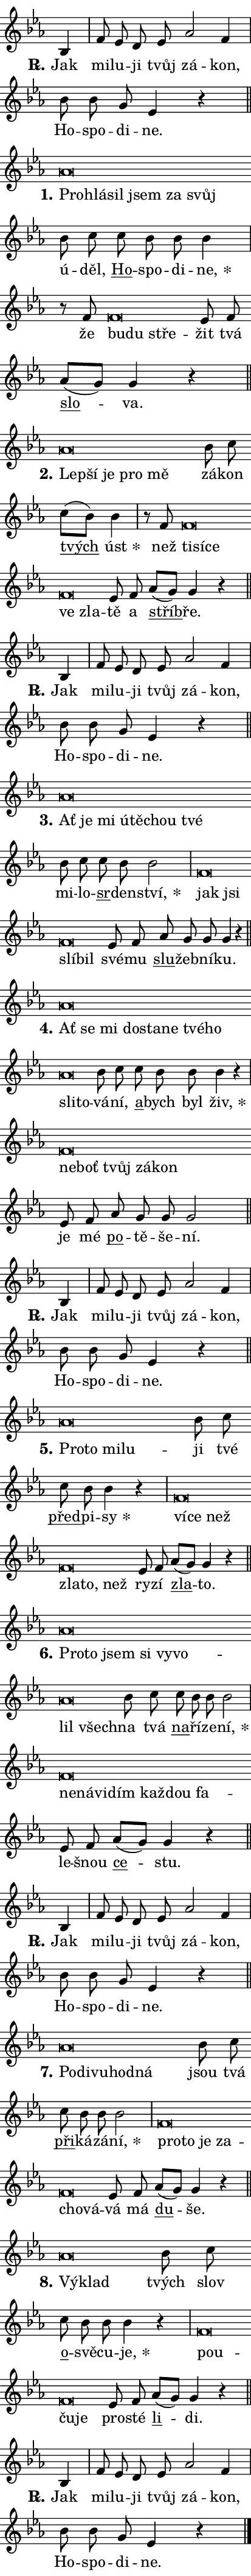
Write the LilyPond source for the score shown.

\version "2.22.1"
\header { tagline = "" }
\paper {
  indent = 0\cm
  top-margin = 0\cm
  right-margin = 0\cm
  bottom-margin = 0\cm
  left-margin = 0\cm
  paper-width = 7\cm
  page-breaking = #ly:one-page-breaking
  system-system-spacing.basic-distance = #11
  score-system-spacing.basic-distance = #11
  ragged-last = ##f
}


%% Author: Thomas Morley
%% https://lists.gnu.org/archive/html/lilypond-user/2020-05/msg00002.html
#(define (line-position grob)
"Returns position of @var[grob} in current system:
   @code{'start}, if at first time-step
   @code{'end}, if at last time-step
   @code{'middle} otherwise
"
  (let* ((col (ly:item-get-column grob))
         (ln (ly:grob-object col 'left-neighbor))
         (rn (ly:grob-object col 'right-neighbor))
         (col-to-check-left (if (ly:grob? ln) ln col))
         (col-to-check-right (if (ly:grob? rn) rn col))
         (break-dir-left
           (and
             (ly:grob-property col-to-check-left 'non-musical #f)
             (ly:item-break-dir col-to-check-left)))
         (break-dir-right
           (and
             (ly:grob-property col-to-check-right 'non-musical #f)
             (ly:item-break-dir col-to-check-right))))
        (cond ((eqv? 1 break-dir-left) 'start)
              ((eqv? -1 break-dir-right) 'end)
              (else 'middle))))

#(define (tranparent-at-line-position vctor)
  (lambda (grob)
  "Relying on @code{line-position} select the relevant enry from @var{vctor}.
Used to determine transparency,"
    (case (line-position grob)
      ((end) (not (vector-ref vctor 0)))
      ((middle) (not (vector-ref vctor 1)))
      ((start) (not (vector-ref vctor 2))))))

noteHeadBreakVisibility =
#(define-music-function (break-visibility)(vector?)
"Makes @code{NoteHead}s transparent relying on @var{break-visibility}"
#{
  \override NoteHead.transparent =
    #(tranparent-at-line-position break-visibility)
#})

#(define delete-ledgers-for-transparent-note-heads
  (lambda (grob)
    "Reads whether a @code{NoteHead} is transparent.
If so this @code{NoteHead} is removed from @code{'note-heads} from
@var{grob}, which is supposed to be @code{LedgerLineSpanner}.
As a result ledgers are not printed for this @code{NoteHead}"
    (let* ((nhds-array (ly:grob-object grob 'note-heads))
           (nhds-list
             (if (ly:grob-array? nhds-array)
                 (ly:grob-array->list nhds-array)
                 '()))
           ;; Relies on the transparent-property being done before
           ;; Staff.LedgerLineSpanner.after-line-breaking is executed.
           ;; This is fragile ...
           (to-keep
             (remove
               (lambda (nhd)
                 (ly:grob-property nhd 'transparent #f))
               nhds-list)))
      ;; TODO find a better method to iterate over grob-arrays, similiar
      ;; to filter/remove etc for lists
      ;; For now rebuilt from scratch
      (set! (ly:grob-object grob 'note-heads)  '())
      (for-each
        (lambda (nhd)
          (ly:pointer-group-interface::add-grob grob 'note-heads nhd))
        to-keep))))

hideNotes = {
  \noteHeadBreakVisibility #begin-of-line-visible
}
unHideNotes = {
  \noteHeadBreakVisibility #all-visible
}

% work-around for resetting accidentals
% https://lilypond.org/doc/v2.23/Documentation/notation/displaying-rhythms#unmetered-music
cadenzaMeasure = {
  \cadenzaOff
  \partial 1024 s1024
  \cadenzaOn
}

#(define-markup-command (accent layout props text) (markup?)
  "Underline accented syllable"
  (interpret-markup layout props
    #{\markup \override #'(offset . 4.3) \underline { #text }#}))

responsum = \markup \concat {
  "R" \hspace #-1.05 \path #0.1 #'((moveto 0 0.07) (lineto 0.9 0.8)) \hspace #0.05 "."
}

\layout {
    \context {
        \Staff
        \remove "Time_signature_engraver"
        \override LedgerLineSpanner.after-line-breaking = #delete-ledgers-for-transparent-note-heads
    }
    \context {
        \Voice {
            \override NoteHead.output-attributes = #'((class . "notehead"))
            \override Hairpin.height = #0.55
        }
    }
    \context {
        \Lyrics {
            \override StanzaNumber.output-attributes = #'((class . "stanzanumber"))
            \override LyricSpace.minimum-distance = #0.9
            \override LyricText.font-name = #"TeX Gyre Schola"
            \override LyricText.font-size = 1
            \override StanzaNumber.font-name = #"TeX Gyre Schola Bold"
            \override StanzaNumber.font-size = 1
        }
    }
}

% magnetic-lyrics.ily
%
%   written by
%     Jean Abou Samra <jean@abou-samra.fr>
%     Werner Lemberg <wl@gnu.org>
%
%   adapted by
%     Jiri Hon <jiri.hon@gmail.com>
%
% Version 2022-Apr-15

% https://www.mail-archive.com/lilypond-user@gnu.org/msg149350.html

#(define (Left_hyphen_pointer_engraver context)
   "Collect syllable-hyphen-syllable occurrences in lyrics and store
them in properties.  This engraver only looks to the left.  For
example, if the lyrics input is @code{foo -- bar}, it does the
following.

@itemize @bullet
@item
Set the @code{text} property of the @code{LyricHyphen} grob between
@q{foo} and @q{bar} to @code{foo}.

@item
Set the @code{left-hyphen} property of the @code{LyricText} grob with
text @q{foo} to the @code{LyricHyphen} grob between @q{foo} and
@q{bar}.
@end itemize

Use this auxiliary engraver in combination with the
@code{lyric-@/text::@/apply-@/magnetic-@/offset!} hook."
   (let ((hyphen #f)
         (text #f))
     (make-engraver
      (acknowledgers
       ((lyric-syllable-interface engraver grob source-engraver)
        (set! text grob)))
      (end-acknowledgers
       ((lyric-hyphen-interface engraver grob source-engraver)
        ;(when (not (grob::has-interface grob 'lyric-space-interface))
          (set! hyphen grob)));)
      ((stop-translation-timestep engraver)
       (when (and text hyphen)
         (ly:grob-set-object! text 'left-hyphen hyphen))
       (set! text #f)
       (set! hyphen #f)))))

#(define (lyric-text::apply-magnetic-offset! grob)
   "If the space between two syllables is less than the value in
property @code{LyricText@/.details@/.squash-threshold}, move the right
syllable to the left so that it gets concatenated with the left
syllable.

Use this function as a hook for
@code{LyricText@/.after-@/line-@/breaking} if the
@code{Left_@/hyphen_@/pointer_@/engraver} is active."
   (let ((hyphen (ly:grob-object grob 'left-hyphen #f)))
     (when hyphen
       (let ((left-text (ly:spanner-bound hyphen LEFT)))
         (when (grob::has-interface left-text 'lyric-syllable-interface)
           (let* ((common (ly:grob-common-refpoint grob left-text X))
                  (this-x-ext (ly:grob-extent grob common X))
                  (left-x-ext
                   (begin
                     ;; Trigger magnetism for left-text.
                     (ly:grob-property left-text 'after-line-breaking)
                     (ly:grob-extent left-text common X)))
                  ;; `delta` is the gap width between two syllables.
                  (delta (- (interval-start this-x-ext)
                            (interval-end left-x-ext)))
                  (details (ly:grob-property grob 'details))
                  (threshold (assoc-get 'squash-threshold details 0.2)))
             (when (< delta threshold)
               (let* (;; We have to manipulate the input text so that
                      ;; ligatures crossing syllable boundaries are not
                      ;; disabled.  For languages based on the Latin
                      ;; script this is essentially a beautification.
                      ;; However, for non-Western scripts it can be a
                      ;; necessity.
                      (lt (ly:grob-property left-text 'text))
                      (rt (ly:grob-property grob 'text))
                      (is-space (grob::has-interface hyphen 'lyric-space-interface))
                      (space (if is-space " " ""))
                      (space-markup (grob-interpret-markup grob " "))
                      (space-size (interval-length (ly:stencil-extent space-markup X)))
                      (extra-delta (if is-space space-size 0))
                      ;; Append new syllable.
                      (ltrt-space (if (and (string? lt) (string? rt))
                                (string-append lt space rt)
                                (make-concat-markup (list lt space rt))))
                      ;; Right-align `ltrt` to the right side.
                      (ltrt-space-markup (grob-interpret-markup
                               grob
                               (make-translate-markup
                                (cons (interval-length this-x-ext) 0)
                                (make-right-align-markup ltrt-space)))))
                 (begin
                   ;; Don't print `left-text`.
                   (ly:grob-set-property! left-text 'stencil #f)
                   ;; Set text and stencil (which holds all collected
                   ;; syllables so far) and shift it to the left.
                   (ly:grob-set-property! grob 'text ltrt-space)
                   (ly:grob-set-property! grob 'stencil ltrt-space-markup)
                   (ly:grob-translate-axis! grob (- (- delta extra-delta)) X))))))))))


#(define (lyric-hyphen::displace-bounds-first grob)
   ;; Make very sure this callback isn't triggered too early.
   (let ((left (ly:spanner-bound grob LEFT))
         (right (ly:spanner-bound grob RIGHT)))
     (ly:grob-property left 'after-line-breaking)
     (ly:grob-property right 'after-line-breaking)
     (ly:lyric-hyphen::print grob)))

squashThreshold = #0.4

\layout {
  \context {
    \Lyrics
    \consists #Left_hyphen_pointer_engraver
    \override LyricText.after-line-breaking =
      #lyric-text::apply-magnetic-offset!
    \override LyricHyphen.stencil = #lyric-hyphen::displace-bounds-first
    \override LyricText.details.squash-threshold = \squashThreshold
    \override LyricHyphen.minimum-distance = 0
    \override LyricHyphen.minimum-length = \squashThreshold
  }
}

squash = \override LyricText.details.squash-threshold = 9999
unSquash = \override LyricText.details.squash-threshold = \squashThreshold

left = \override LyricText.self-alignment-X = #LEFT
unLeft = \revert LyricText.self-alignment-X

starOffset = #(lambda (grob) 
                (let ((x_offset (ly:self-alignment-interface::aligned-on-x-parent grob)))
                  (if (= x_offset 0) 0 (+ x_offset 1.2))))

star = #(define-music-function (syllable)(string?)
"Append star separator at the end of a syllable"
#{
  \once \override LyricText.X-offset = #starOffset
  \lyricmode { \markup {
    #syllable
    \override #'((font-name . "TeX Gyre Schola Bold")) \hspace #0.2 \lower #0.65 \larger "*"
  } }
#})

starAccent = #(define-music-function (syllable)(string?)
"Append star separator at the end of a syllable and make accent"
#{
  \once \override LyricText.X-offset = #starOffset
  \lyricmode { \markup {
    \accent #syllable
    \override #'((font-name . "TeX Gyre Schola Bold")) \hspace #0.2 \lower #0.65 \larger "*"
  } }
#})

breath = #(define-music-function (syllable)(string?)
"Append breathing indicator at the end of a syllable"
#{
  \lyricmode { \markup { #syllable "+" } }
#})

optionalBreath = #(define-music-function (syllable)(string?)
"Append optional breathing indicator at the end of a syllable"
#{
  \lyricmode { \markup { #syllable "(+)" } }
#})


\score {
    <<
        \new Voice = "melody" { \cadenzaOn \key es \major \relative { bes4 \cadenzaMeasure \bar "|" f'8 es d es as2 f4 \cadenzaMeasure \bar "|" bes8 bes g es4 r \cadenzaMeasure \bar "||" \break }
\relative { as'\breve*1/16 \hideNotes \breve*1/16 \bar "" \breve*1/16 \bar "" \breve*1/16 \bar "" \breve*1/16 \breve*1/16 \bar "" \unHideNotes bes8 c \bar "" c bes bes bes4 \cadenzaMeasure \bar "|" r8 f8 f\breve*1/16 \hideNotes \breve*1/16 \breve*1/16 \bar "" \unHideNotes es8 f \bar "" as[( g)] g4 r \cadenzaMeasure \bar "||" \break }
\relative { as'\breve*1/16 \hideNotes \breve*1/16 \bar "" \breve*1/16 \bar "" \breve*1/16 \breve*1/16 \bar "" \unHideNotes bes8 c \bar "" c[( bes)] bes4 \cadenzaMeasure \bar "|" r8 f8 f\breve*1/16 \hideNotes \breve*1/16 \bar "" \breve*1/16 \bar "" \breve*1/16 \breve*1/16 \bar "" \unHideNotes es8 f \bar "" as[( g)] g4 r \cadenzaMeasure \bar "||" \break }
\relative { bes4 \cadenzaMeasure \bar "|" f'8 es d es as2 f4 \cadenzaMeasure \bar "|" bes8 bes g es4 r \cadenzaMeasure \bar "||" \break }
\relative { as'\breve*1/16 \hideNotes \breve*1/16 \bar "" \breve*1/16 \bar "" \breve*1/16 \bar "" \breve*1/16 \bar "" \breve*1/16 \breve*1/16 \bar "" \unHideNotes bes8 c \bar "" c bes bes2 \cadenzaMeasure \bar "|" f\breve*1/16 \hideNotes \breve*1/16 \bar "" \breve*1/16 \breve*1/16 \bar "" \unHideNotes es8 f \bar "" as g g g4 r \cadenzaMeasure \bar "||" \break }
\relative { as'\breve*1/16 \hideNotes \breve*1/16 \bar "" \breve*1/16 \bar "" \breve*1/16 \bar "" \breve*1/16 \bar "" \breve*1/16 \bar "" \breve*1/16 \bar "" \breve*1/16 \bar "" \breve*1/16 \breve*1/16 \bar "" \unHideNotes bes8 c \bar "" c bes bes bes4 r \cadenzaMeasure \bar "|" f\breve*1/16 \hideNotes \breve*1/16 \bar "" \breve*1/16 \bar "" \breve*1/16 \breve*1/16 \bar "" \unHideNotes es8 f \bar "" as g g g2 \cadenzaMeasure \bar "||" \break }
\relative { bes4 \cadenzaMeasure \bar "|" f'8 es d es as2 f4 \cadenzaMeasure \bar "|" bes8 bes g es4 r \cadenzaMeasure \bar "||" \break }
\relative { as'\breve*1/16 \hideNotes \breve*1/16 \bar "" \breve*1/16 \breve*1/16 \bar "" \unHideNotes bes8 c \bar "" c bes bes4 r \cadenzaMeasure \bar "|" f\breve*1/16 \hideNotes \breve*1/16 \bar "" \breve*1/16 \bar "" \breve*1/16 \bar "" \breve*1/16 \breve*1/16 \bar "" \unHideNotes es8 f \bar "" as[( g)] g4 r \cadenzaMeasure \bar "||" \break }
\relative { as'\breve*1/16 \hideNotes \breve*1/16 \bar "" \breve*1/16 \bar "" \breve*1/16 \bar "" \breve*1/16 \bar "" \breve*1/16 \bar "" \breve*1/16 \breve*1/16 \bar "" \unHideNotes bes8 c \bar "" c bes bes bes2 \cadenzaMeasure \bar "|" f\breve*1/16 \hideNotes \breve*1/16 \bar "" \breve*1/16 \bar "" \breve*1/16 \bar "" \breve*1/16 \bar "" \breve*1/16 \breve*1/16 \bar "" \unHideNotes es8 f \bar "" as[( g)] g4 r \cadenzaMeasure \bar "||" \break }
\relative { bes4 \cadenzaMeasure \bar "|" f'8 es d es as2 f4 \cadenzaMeasure \bar "|" bes8 bes g es4 r \cadenzaMeasure \bar "||" \break }
\relative { as'\breve*1/16 \hideNotes \breve*1/16 \bar "" \breve*1/16 \bar "" \breve*1/16 \breve*1/16 \bar "" \unHideNotes bes8 c \bar "" c bes bes bes2 \cadenzaMeasure \bar "|" f\breve*1/16 \hideNotes \breve*1/16 \bar "" \breve*1/16 \bar "" \breve*1/16 \bar "" \breve*1/16 \breve*1/16 \bar "" \unHideNotes es8 f \bar "" as[( g)] g4 r \cadenzaMeasure \bar "||" \break }
\relative { as'\breve*1/16 \hideNotes \breve*1/16 \bar "" \unHideNotes bes8 c \bar "" c bes bes bes4 r \cadenzaMeasure \bar "|" f\breve*1/16 \hideNotes \breve*1/16 \bar "" \breve*1/16 \breve*1/16 \bar "" \unHideNotes es8 f \bar "" as[( g)] g4 r \cadenzaMeasure \bar "||" \break }
\relative { bes4 \cadenzaMeasure \bar "|" f'8 es d es as2 f4 \cadenzaMeasure \bar "|" bes8 bes g es4 r \cadenzaMeasure \bar "||" \break } \bar "|." }
        \new Lyrics \lyricsto "melody" { \lyricmode { \set stanza = \responsum
Jak mi -- lu -- ji tvůj zá -- kon, Ho -- spo -- di -- ne.
\set stanza = "1."
\left Pro -- \squash hlá -- sil jsem za svůj \unLeft \unSquash ú -- děl, \markup \accent Ho -- spo -- di -- \star ne, že \left bu -- \squash du stře -- \unLeft \unSquash žit tvá \markup \accent slo -- va.
\set stanza = "2."
\left Lep -- \squash ší je pro mě \unLeft \unSquash zá -- kon \markup \accent tvých \star úst než \left ti -- \squash sí -- ce ve zla -- \unLeft \unSquash tě a \markup \accent stříb -- ře.
\set stanza = \responsum
Jak mi -- lu -- ji tvůj zá -- kon, Ho -- spo -- di -- ne.
\set stanza = "3."
\left Ať \squash je mi ú -- tě -- chou tvé \unLeft \unSquash mi -- lo -- \markup \accent sr -- den -- \star ství, \left jak \squash jsi slí -- bil \unLeft \unSquash své -- mu \markup \accent slu -- žeb -- ní -- ku.
\set stanza = "4."
\left Ať \squash se mi do -- sta -- ne tvé -- ho sli -- to -- \unLeft \unSquash vá -- ní, \markup \accent a -- bych byl \star živ, \left ne -- \squash boť tvůj zá -- kon \unLeft \unSquash je mé \markup \accent po -- tě -- še -- ní.
\set stanza = \responsum
Jak mi -- lu -- ji tvůj zá -- kon, Ho -- spo -- di -- ne.
\set stanza = "5."
\left Pro -- \squash to mi -- lu -- \unLeft \unSquash ji tvé \markup \accent před -- pi -- \star sy \left ví -- \squash ce než zla -- to, než \unLeft \unSquash ry -- zí \markup \accent zla -- to.
\set stanza = "6."
\left Pro -- \squash to jsem si vy -- vo -- lil všech -- \unLeft \unSquash na tvá \markup \accent na -- ří -- ze -- \star ní, \left ne -- \squash ná -- vi -- dím kaž -- dou fa -- \unLeft \unSquash le -- šnou \markup \accent ce -- stu.
\set stanza = \responsum
Jak mi -- lu -- ji tvůj zá -- kon, Ho -- spo -- di -- ne.
\set stanza = "7."
\left Po -- \squash di -- vu -- hod -- ná \unLeft \unSquash jsou tvá \markup \accent při -- ká -- zá -- \star ní, \left pro -- \squash to je za -- cho -- vá -- \unLeft \unSquash vá má \markup \accent du -- še.
\set stanza = "8."
\left Vý -- \squash klad \unLeft \unSquash tvých slov \markup \accent o -- svě -- cu -- \star je, \left po -- \squash u -- ču -- je \unLeft \unSquash pro -- sté \markup \accent li -- di.
\set stanza = \responsum
Jak mi -- lu -- ji tvůj zá -- kon, Ho -- spo -- di -- ne. } }
    >>
    \layout {}
}
